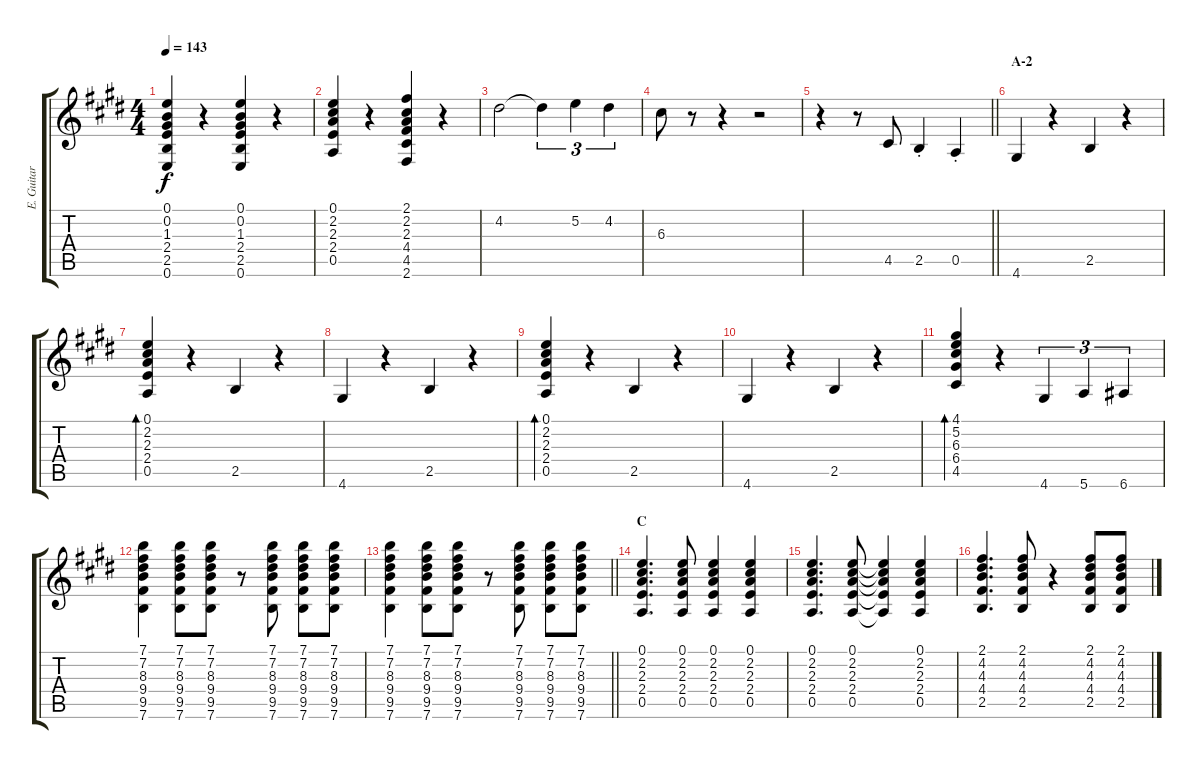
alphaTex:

\track ("E. Guitar II" "E. Guitar ") {instrument electricguitarclean}
\staff {score tabs}
\tuning (E4 B3 G3 D3 A2 E2) {hide}
\ts (4 4)
\tempo 143
\clef g2
\ks e
(0.1 0.2 1.3 2.4 2.5 0.6).4{dy f} r.4 (0.1 0.2 1.3 2.4 2.5 0.6).4 r.4 |
(0.1 2.2 2.3 2.4 0.5).4 r.4 (2.1 2.2 2.3 4.4 4.5 2.6).4 r.4 |
4.2.2 4.2{t}.4{tu (3 2)} 5.2.4{tu (3 2)} 4.2.4{tu (3 2)} |
6.3.8 r.8 r.4 r.2 |
\barLineRight lightlight
r.4 r.8 4.5.8 2.5{st}.4 0.5{st}.4 |
\section ("" "A-2")
4.6.4 r.4 2.5.4 r.4 |
(0.1 2.2 2.3 2.4 0.5).4{bd 120} r.4 2.5.4 r.4 |
4.6.4 r.4 2.5.4 r.4 |
(0.1 2.2 2.3 2.4 0.5).4{bd 120} r.4 2.5.4 r.4 |
4.6.4 r.4 2.5.4 r.4 |
(4.1 5.2 6.3 6.4 4.5).4{bd 120} r.4 4.6.4{tu (3 2)} 5.6.4{tu (3 2)} 6.6.4{tu (3 2)} |
(7.1 7.2 8.3 9.4 9.5 7.6).4 (7.1 7.2 8.3 9.4 9.5 7.6).8 (7.1 7.2 8.3 9.4 9.5 7.6).8 r.8 (7.1 7.2 8.3 9.4 9.5 7.6).8 (7.1 7.2 8.3 9.4 9.5 7.6).8 (7.1 7.2 8.3 9.4 9.5 7.6).8 |
\barLineRight lightlight
(7.1 7.2 8.3 9.4 9.5 7.6).4 (7.1 7.2 8.3 9.4 9.5 7.6).8 (7.1 7.2 8.3 9.4 9.5 7.6).8 r.8 (7.1 7.2 8.3 9.4 9.5 7.6).8 (7.1 7.2 8.3 9.4 9.5 7.6).8 (7.1 7.2 8.3 9.4 9.5 7.6).8 |
\section ("" "C")
(0.1 2.2 2.3 2.4 0.5).4{d} (0.1 2.2 2.3 2.4 0.5).8 (0.1 2.2 2.3 2.4 0.5).4 (0.1 2.2 2.3 2.4 0.5).4 |
(0.1 2.2 2.3 2.4 0.5).4{d} (0.1 2.2 2.3 2.4 0.5).8 (0.1{t} 2.2{t} 2.3{t} 2.4{t} 0.5{t}).4 (0.1 2.2 2.3 2.4 0.5).4 |
(2.1 4.2 4.3 4.4 2.5).4{d} (2.1 4.2 4.3 4.4 2.5).8 r.4 (2.1 4.2 4.3 4.4 2.5).8 (2.1 4.2 4.3 4.4 2.5).8
